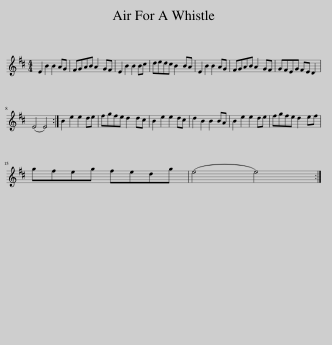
X:1
L:1/8
M:4/4
I:linebreak $
K:D
V:1 treble
V:1
 E2 B2 B2 AG | FGAB A2 GF | E2 B2 B2 Bc | dedc B2 BA | E2 B2 B2 AG | %5
 FGAB A2 GF | GFEG FE D2 |$ (E4 E4) :| B2 e2 e2 de | fgfe d2 dc | %10
 B2 e2 e2 dc | d2 B2 B2 BA | B2 e2 e2 de | fgfe d2 ef |$ gfeg fedg | %15
 (e4 e4) :| %16
